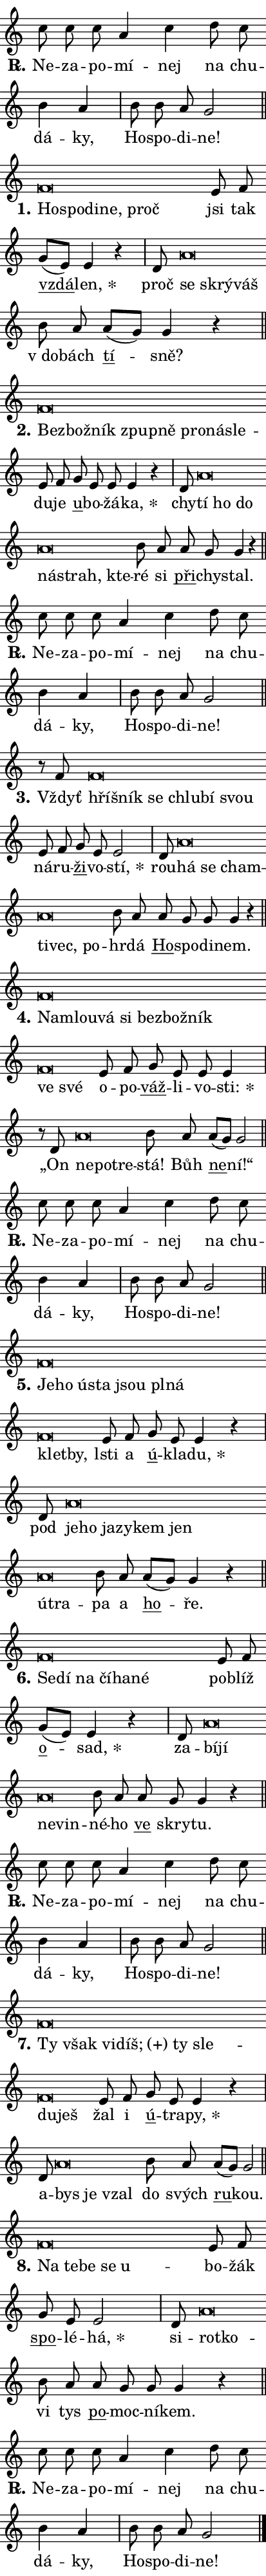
\version "2.24.0"
\header { tagline = "" }
\paper {
  indent = 0\cm
  top-margin = 0\cm
  right-margin = 0\cm
  bottom-margin = 0\cm
  left-margin = 0\cm
  paper-width = 7\cm
  page-breaking = #ly:one-page-breaking
  system-system-spacing.basic-distance = #11
  score-system-spacing.basic-distance = #11
  ragged-last = ##f
}


%% Author: Thomas Morley
%% https://lists.gnu.org/archive/html/lilypond-user/2020-05/msg00002.html
#(define (line-position grob)
"Returns position of @var[grob} in current system:
   @code{'start}, if at first time-step
   @code{'end}, if at last time-step
   @code{'middle} otherwise
"
  (let* ((col (ly:item-get-column grob))
         (ln (ly:grob-object col 'left-neighbor))
         (rn (ly:grob-object col 'right-neighbor))
         (col-to-check-left (if (ly:grob? ln) ln col))
         (col-to-check-right (if (ly:grob? rn) rn col))
         (break-dir-left
           (and
             (ly:grob-property col-to-check-left 'non-musical #f)
             (ly:item-break-dir col-to-check-left)))
         (break-dir-right
           (and
             (ly:grob-property col-to-check-right 'non-musical #f)
             (ly:item-break-dir col-to-check-right))))
        (cond ((eqv? 1 break-dir-left) 'start)
              ((eqv? -1 break-dir-right) 'end)
              (else 'middle))))

#(define (tranparent-at-line-position vctor)
  (lambda (grob)
  "Relying on @code{line-position} select the relevant enry from @var{vctor}.
Used to determine transparency,"
    (case (line-position grob)
      ((end) (not (vector-ref vctor 0)))
      ((middle) (not (vector-ref vctor 1)))
      ((start) (not (vector-ref vctor 2))))))

noteHeadBreakVisibility =
#(define-music-function (break-visibility)(vector?)
"Makes @code{NoteHead}s transparent relying on @var{break-visibility}"
#{
  \override NoteHead.transparent =
    #(tranparent-at-line-position break-visibility)
#})

#(define delete-ledgers-for-transparent-note-heads
  (lambda (grob)
    "Reads whether a @code{NoteHead} is transparent.
If so this @code{NoteHead} is removed from @code{'note-heads} from
@var{grob}, which is supposed to be @code{LedgerLineSpanner}.
As a result ledgers are not printed for this @code{NoteHead}"
    (let* ((nhds-array (ly:grob-object grob 'note-heads))
           (nhds-list
             (if (ly:grob-array? nhds-array)
                 (ly:grob-array->list nhds-array)
                 '()))
           ;; Relies on the transparent-property being done before
           ;; Staff.LedgerLineSpanner.after-line-breaking is executed.
           ;; This is fragile ...
           (to-keep
             (remove
               (lambda (nhd)
                 (ly:grob-property nhd 'transparent #f))
               nhds-list)))
      ;; TODO find a better method to iterate over grob-arrays, similiar
      ;; to filter/remove etc for lists
      ;; For now rebuilt from scratch
      (set! (ly:grob-object grob 'note-heads)  '())
      (for-each
        (lambda (nhd)
          (ly:pointer-group-interface::add-grob grob 'note-heads nhd))
        to-keep))))

hideNotes = {
  \noteHeadBreakVisibility #begin-of-line-visible
}
unHideNotes = {
  \noteHeadBreakVisibility #all-visible
}

% work-around for resetting accidentals
% https://lilypond.org/doc/v2.23/Documentation/notation/displaying-rhythms#unmetered-music
cadenzaMeasure = {
  \cadenzaOff
  \partial 1024 s1024
  \cadenzaOn
}

#(define-markup-command (accent layout props text) (markup?)
  "Underline accented syllable"
  (interpret-markup layout props
    #{\markup \override #'(offset . 4.3) \underline { #text }#}))

responsum = \markup \concat {
  "R" \hspace #-1.05 \path #0.1 #'((moveto 0 0.07) (lineto 0.9 0.8)) \hspace #0.05 "."
}

\layout {
    \context {
        \Staff
        \remove "Time_signature_engraver"
        \override LedgerLineSpanner.after-line-breaking = #delete-ledgers-for-transparent-note-heads
    }
    \context {
        \Voice {
            \override NoteHead.output-attributes = #'((class . "notehead"))
            \override Hairpin.height = #0.55
        }
    }
    \context {
        \Lyrics {
            \override StanzaNumber.output-attributes = #'((class . "stanzanumber"))
            \override LyricSpace.minimum-distance = #0.9
            \override LyricText.font-name = #"TeX Gyre Schola"
            \override LyricText.font-size = 1
            \override StanzaNumber.font-name = #"TeX Gyre Schola Bold"
            \override StanzaNumber.font-size = 1
        }
    }
}

% magnetic-lyrics.ily
%
%   written by
%     Jean Abou Samra <jean@abou-samra.fr>
%     Werner Lemberg <wl@gnu.org>
%
%   adapted by
%     Jiri Hon <jiri.hon@gmail.com>
%
% Version 2022-Apr-15

% https://www.mail-archive.com/lilypond-user@gnu.org/msg149350.html

#(define (Left_hyphen_pointer_engraver context)
   "Collect syllable-hyphen-syllable occurrences in lyrics and store
them in properties.  This engraver only looks to the left.  For
example, if the lyrics input is @code{foo -- bar}, it does the
following.

@itemize @bullet
@item
Set the @code{text} property of the @code{LyricHyphen} grob between
@q{foo} and @q{bar} to @code{foo}.

@item
Set the @code{left-hyphen} property of the @code{LyricText} grob with
text @q{foo} to the @code{LyricHyphen} grob between @q{foo} and
@q{bar}.
@end itemize

Use this auxiliary engraver in combination with the
@code{lyric-@/text::@/apply-@/magnetic-@/offset!} hook."
   (let ((hyphen #f)
         (text #f))
     (make-engraver
      (acknowledgers
       ((lyric-syllable-interface engraver grob source-engraver)
        (set! text grob)))
      (end-acknowledgers
       ((lyric-hyphen-interface engraver grob source-engraver)
        ;(when (not (grob::has-interface grob 'lyric-space-interface))
          (set! hyphen grob)));)
      ((stop-translation-timestep engraver)
       (when (and text hyphen)
         (ly:grob-set-object! text 'left-hyphen hyphen))
       (set! text #f)
       (set! hyphen #f)))))

#(define (lyric-text::apply-magnetic-offset! grob)
   "If the space between two syllables is less than the value in
property @code{LyricText@/.details@/.squash-threshold}, move the right
syllable to the left so that it gets concatenated with the left
syllable.

Use this function as a hook for
@code{LyricText@/.after-@/line-@/breaking} if the
@code{Left_@/hyphen_@/pointer_@/engraver} is active."
   (let ((hyphen (ly:grob-object grob 'left-hyphen #f)))
     (when hyphen
       (let ((left-text (ly:spanner-bound hyphen LEFT)))
         (when (grob::has-interface left-text 'lyric-syllable-interface)
           (let* ((common (ly:grob-common-refpoint grob left-text X))
                  (this-x-ext (ly:grob-extent grob common X))
                  (left-x-ext
                   (begin
                     ;; Trigger magnetism for left-text.
                     (ly:grob-property left-text 'after-line-breaking)
                     (ly:grob-extent left-text common X)))
                  ;; `delta` is the gap width between two syllables.
                  (delta (- (interval-start this-x-ext)
                            (interval-end left-x-ext)))
                  (details (ly:grob-property grob 'details))
                  (threshold (assoc-get 'squash-threshold details 0.2)))
             (when (< delta threshold)
               (let* (;; We have to manipulate the input text so that
                      ;; ligatures crossing syllable boundaries are not
                      ;; disabled.  For languages based on the Latin
                      ;; script this is essentially a beautification.
                      ;; However, for non-Western scripts it can be a
                      ;; necessity.
                      (lt (ly:grob-property left-text 'text))
                      (rt (ly:grob-property grob 'text))
                      (is-space (grob::has-interface hyphen 'lyric-space-interface))
                      (space (if is-space " " ""))
                      (space-markup (grob-interpret-markup grob " "))
                      (space-size (interval-length (ly:stencil-extent space-markup X)))
                      (extra-delta (if is-space space-size 0))
                      ;; Append new syllable.
                      (ltrt-space (if (and (string? lt) (string? rt))
                                (string-append lt space rt)
                                (make-concat-markup (list lt space rt))))
                      ;; Right-align `ltrt` to the right side.
                      (ltrt-space-markup (grob-interpret-markup
                               grob
                               (make-translate-markup
                                (cons (interval-length this-x-ext) 0)
                                (make-right-align-markup ltrt-space)))))
                 (begin
                   ;; Don't print `left-text`.
                   (ly:grob-set-property! left-text 'stencil #f)
                   ;; Set text and stencil (which holds all collected
                   ;; syllables so far) and shift it to the left.
                   (ly:grob-set-property! grob 'text ltrt-space)
                   (ly:grob-set-property! grob 'stencil ltrt-space-markup)
                   (ly:grob-translate-axis! grob (- (- delta extra-delta)) X))))))))))


#(define (lyric-hyphen::displace-bounds-first grob)
   ;; Make very sure this callback isn't triggered too early.
   (let ((left (ly:spanner-bound grob LEFT))
         (right (ly:spanner-bound grob RIGHT)))
     (ly:grob-property left 'after-line-breaking)
     (ly:grob-property right 'after-line-breaking)
     (ly:lyric-hyphen::print grob)))

squashThreshold = #0.4

\layout {
  \context {
    \Lyrics
    \consists #Left_hyphen_pointer_engraver
    \override LyricText.after-line-breaking =
      #lyric-text::apply-magnetic-offset!
    \override LyricHyphen.stencil = #lyric-hyphen::displace-bounds-first
    \override LyricText.details.squash-threshold = \squashThreshold
    \override LyricHyphen.minimum-distance = 0
    \override LyricHyphen.minimum-length = \squashThreshold
  }
}

squash = \override LyricText.details.squash-threshold = 9999
unSquash = \override LyricText.details.squash-threshold = \squashThreshold

left = \override LyricText.self-alignment-X = #LEFT
unLeft = \revert LyricText.self-alignment-X

starOffset = #(lambda (grob) 
                (let ((x_offset (ly:self-alignment-interface::aligned-on-x-parent grob)))
                  (if (= x_offset 0) 0 (+ x_offset 1.2))))

star = #(define-music-function (syllable)(string?)
"Append star separator at the end of a syllable"
#{
  \once \override LyricText.X-offset = #starOffset
  \lyricmode { \markup {
    #syllable
    \override #'((font-name . "TeX Gyre Schola Bold")) \hspace #0.2 \lower #0.65 \larger "*"
  } }
#})

starAccent = #(define-music-function (syllable)(string?)
"Append star separator at the end of a syllable and make accent"
#{
  \once \override LyricText.X-offset = #starOffset
  \lyricmode { \markup {
    \accent #syllable
    \override #'((font-name . "TeX Gyre Schola Bold")) \hspace #0.2 \lower #0.65 \larger "*"
  } }
#})

breath = #(define-music-function (syllable)(string?)
"Append breathing indicator at the end of a syllable"
#{
  \lyricmode { \markup { #syllable "+" } }
#})

optionalBreath = #(define-music-function (syllable)(string?)
"Append optional breathing indicator at the end of a syllable"
#{
  \lyricmode { \markup { #syllable "(+)" } }
#})


\score {
    <<
        \new Voice = "melody" { \cadenzaOn \key c \major \relative { c''8 c c a4 c \bar "" d8 c \bar "" b4 a \cadenzaMeasure \bar "|" b8 b a g2 \cadenzaMeasure \bar "||" \break } }
        \new Lyrics \lyricsto "melody" { \lyricmode { \set stanza = \responsum
Ne -- za -- po -- mí -- nej na chu -- dá -- ky, Ho -- spo -- di -- ne! } }
    >>
    \layout {}
}

\score {
    <<
        \new Voice = "melody" { \cadenzaOn \key c \major \relative { f'\breve*1/16 \hideNotes \breve*1/16 \bar "" \breve*1/16 \bar "" \breve*1/16 \breve*1/16 \bar "" \unHideNotes e8 f \bar "" g[( e)] e4 r \cadenzaMeasure \bar "|" d8 a'\breve*1/16 \hideNotes \breve*1/16 \breve*1/16 \bar "" \unHideNotes b8 a \bar "" a[( g)] g4 r \cadenzaMeasure \bar "||" \break } }
        \new Lyrics \lyricsto "melody" { \lyricmode { \set stanza = "1."
\left Ho -- \squash spo -- di -- ne, proč \unLeft \unSquash jsi tak \markup \accent vzdá -- \star len, proč \left se \squash skrý -- váš \unLeft \unSquash "v do" -- bách \markup \accent tí -- sně? } }
    >>
    \layout {}
}

\score {
    <<
        \new Voice = "melody" { \cadenzaOn \key c \major \relative { f'\breve*1/16 \hideNotes \breve*1/16 \bar "" \breve*1/16 \bar "" \breve*1/16 \bar "" \breve*1/16 \bar "" \breve*1/16 \bar "" \breve*1/16 \breve*1/16 \bar "" \unHideNotes e8 f \bar "" g e e e4 r \cadenzaMeasure \bar "|" d8 a'\breve*1/16 \hideNotes \breve*1/16 \bar "" \breve*1/16 \bar "" \breve*1/16 \bar "" \breve*1/16 \breve*1/16 \bar "" \unHideNotes b8 a \bar "" a g g4 r \cadenzaMeasure \bar "||" \break } }
        \new Lyrics \lyricsto "melody" { \lyricmode { \set stanza = "2."
\left Bez -- \squash bož -- ník zpup -- ně pro -- ná -- sle -- \unLeft \unSquash du -- je \markup \accent u -- bo -- žá -- \star ka, chy -- \left tí \squash ho do ná -- strah, kte -- \unLeft \unSquash ré si \markup \accent při -- chy -- stal. } }
    >>
    \layout {}
}

\score {
    <<
        \new Voice = "melody" { \cadenzaOn \key c \major \relative { c''8 c c a4 c \bar "" d8 c \bar "" b4 a \cadenzaMeasure \bar "|" b8 b a g2 \cadenzaMeasure \bar "||" \break } }
        \new Lyrics \lyricsto "melody" { \lyricmode { \set stanza = \responsum
Ne -- za -- po -- mí -- nej na chu -- dá -- ky, Ho -- spo -- di -- ne! } }
    >>
    \layout {}
}

\score {
    <<
        \new Voice = "melody" { \cadenzaOn \key c \major \relative { r8 f'8 f\breve*1/16 \hideNotes \breve*1/16 \bar "" \breve*1/16 \bar "" \breve*1/16 \bar "" \breve*1/16 \breve*1/16 \bar "" \unHideNotes e8 f \bar "" g e e2 \cadenzaMeasure \bar "|" d8 a'\breve*1/16 \hideNotes \breve*1/16 \bar "" \breve*1/16 \bar "" \breve*1/16 \bar "" \breve*1/16 \breve*1/16 \bar "" \unHideNotes b8 a \bar "" a g g g4 r \cadenzaMeasure \bar "||" \break } }
        \new Lyrics \lyricsto "melody" { \lyricmode { \set stanza = "3."
Vždyť \left hří -- \squash šník se chlu -- bí svou \unLeft \unSquash ná -- ru -- \markup \accent ži -- vo -- \star stí, rou -- \left há \squash se cham -- ti -- vec, po -- \unLeft \unSquash hr -- dá \markup \accent Ho -- spo -- di -- nem. } }
    >>
    \layout {}
}

\score {
    <<
        \new Voice = "melody" { \cadenzaOn \key c \major \relative { f'\breve*1/16 \hideNotes \breve*1/16 \bar "" \breve*1/16 \bar "" \breve*1/16 \bar "" \breve*1/16 \bar "" \breve*1/16 \bar "" \breve*1/16 \bar "" \breve*1/16 \breve*1/16 \bar "" \unHideNotes e8 f \bar "" g e e e4 \cadenzaMeasure \bar "|" r8 d8 a'\breve*1/16 \hideNotes \breve*1/16 \breve*1/16 \bar "" \unHideNotes b8 a \bar "" a[( g)] g2 \cadenzaMeasure \bar "||" \break } }
        \new Lyrics \lyricsto "melody" { \lyricmode { \set stanza = "4."
\left Na -- \squash mlou -- vá si bez -- bož -- ník ve své \unLeft \unSquash o -- po -- \markup \accent váž -- li -- vo -- \star sti: „On \left ne -- \squash po -- tre -- \unLeft \unSquash stá! Bůh \markup \accent ne -- ní!“ } }
    >>
    \layout {}
}

\score {
    <<
        \new Voice = "melody" { \cadenzaOn \key c \major \relative { c''8 c c a4 c \bar "" d8 c \bar "" b4 a \cadenzaMeasure \bar "|" b8 b a g2 \cadenzaMeasure \bar "||" \break } }
        \new Lyrics \lyricsto "melody" { \lyricmode { \set stanza = \responsum
Ne -- za -- po -- mí -- nej na chu -- dá -- ky, Ho -- spo -- di -- ne! } }
    >>
    \layout {}
}

\score {
    <<
        \new Voice = "melody" { \cadenzaOn \key c \major \relative { f'\breve*1/16 \hideNotes \breve*1/16 \bar "" \breve*1/16 \bar "" \breve*1/16 \bar "" \breve*1/16 \bar "" \breve*1/16 \bar "" \breve*1/16 \bar "" \breve*1/16 \breve*1/16 \bar "" \unHideNotes e8 f \bar "" g e e4 r \cadenzaMeasure \bar "|" d8 a'\breve*1/16 \hideNotes \breve*1/16 \bar "" \breve*1/16 \bar "" \breve*1/16 \bar "" \breve*1/16 \bar "" \breve*1/16 \bar "" \breve*1/16 \breve*1/16 \bar "" \unHideNotes b8 a \bar "" a[( g)] g4 r \cadenzaMeasure \bar "||" \break } }
        \new Lyrics \lyricsto "melody" { \lyricmode { \set stanza = "5."
\left Je -- \squash ho ú -- sta jsou pl -- ná klet -- by, \unLeft \unSquash lsti a \markup \accent ú -- kla -- \star du, pod \left je -- \squash ho ja -- zy -- kem jen ú -- tra -- \unLeft \unSquash pa a \markup \accent ho -- ře. } }
    >>
    \layout {}
}

\score {
    <<
        \new Voice = "melody" { \cadenzaOn \key c \major \relative { f'\breve*1/16 \hideNotes \breve*1/16 \bar "" \breve*1/16 \bar "" \breve*1/16 \bar "" \breve*1/16 \breve*1/16 \bar "" \unHideNotes e8 f \bar "" g[( e)] e4 r \cadenzaMeasure \bar "|" d8 a'\breve*1/16 \hideNotes \breve*1/16 \bar "" \breve*1/16 \breve*1/16 \bar "" \unHideNotes b8 a \bar "" a g g4 r \cadenzaMeasure \bar "||" \break } }
        \new Lyrics \lyricsto "melody" { \lyricmode { \set stanza = "6."
\left Se -- \squash dí na čí -- ha -- né \unLeft \unSquash pob -- líž \markup \accent o -- \star sad, za -- \left bí -- \squash jí ne -- vin -- \unLeft \unSquash né -- ho \markup \accent ve skry -- tu. } }
    >>
    \layout {}
}

\score {
    <<
        \new Voice = "melody" { \cadenzaOn \key c \major \relative { c''8 c c a4 c \bar "" d8 c \bar "" b4 a \cadenzaMeasure \bar "|" b8 b a g2 \cadenzaMeasure \bar "||" \break } }
        \new Lyrics \lyricsto "melody" { \lyricmode { \set stanza = \responsum
Ne -- za -- po -- mí -- nej na chu -- dá -- ky, Ho -- spo -- di -- ne! } }
    >>
    \layout {}
}

\score {
    <<
        \new Voice = "melody" { \cadenzaOn \key c \major \relative { f'\breve*1/16 \hideNotes \breve*1/16 \bar "" \breve*1/16 \bar "" \breve*1/16 \bar "" \breve*1/16 \bar "" \breve*1/16 \bar "" \breve*1/16 \breve*1/16 \bar "" \unHideNotes e8 f \bar "" g e e4 r \cadenzaMeasure \bar "|" d8 a'\breve*1/16 \hideNotes \breve*1/16 \breve*1/16 \bar "" \unHideNotes b8 a \bar "" a[( g)] g2 \cadenzaMeasure \bar "||" \break } }
        \new Lyrics \lyricsto "melody" { \lyricmode { \set stanza = "7."
\left Ty \squash však vi -- \optionalBreath díš; ty sle -- du -- ješ \unLeft \unSquash žal i \markup \accent ú -- tra -- \star py, a -- \left bys \squash je vzal \unLeft \unSquash do svých \markup \accent ru -- kou. } }
    >>
    \layout {}
}

\score {
    <<
        \new Voice = "melody" { \cadenzaOn \key c \major \relative { f'\breve*1/16 \hideNotes \breve*1/16 \bar "" \breve*1/16 \bar "" \breve*1/16 \breve*1/16 \bar "" \unHideNotes e8 f \bar "" g e e2 \cadenzaMeasure \bar "|" d8 a'\breve*1/16 \hideNotes \breve*1/16 \bar "" \unHideNotes b8 a \bar "" a g g g4 r \cadenzaMeasure \bar "||" \break } }
        \new Lyrics \lyricsto "melody" { \lyricmode { \set stanza = "8."
\left Na \squash te -- be se u -- \unLeft \unSquash bo -- žák \markup \accent spo -- lé -- \star há, si -- \left rot -- \squash ko -- \unLeft \unSquash vi tys \markup \accent po -- moc -- ní -- kem. } }
    >>
    \layout {}
}

\score {
    <<
        \new Voice = "melody" { \cadenzaOn \key c \major \relative { c''8 c c a4 c \bar "" d8 c \bar "" b4 a \cadenzaMeasure \bar "|" b8 b a g2 \cadenzaMeasure \bar "||" \break } \bar "|." }
        \new Lyrics \lyricsto "melody" { \lyricmode { \set stanza = \responsum
Ne -- za -- po -- mí -- nej na chu -- dá -- ky, Ho -- spo -- di -- ne! } }
    >>
    \layout {}
}
